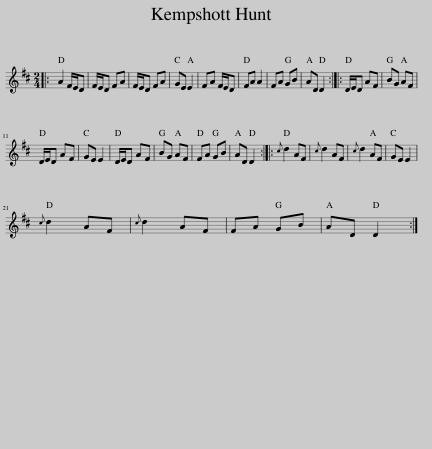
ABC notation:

X:1
L:1/8
M:2/4
I:linebreak $
K:D
V:1 treble
V:1
|: A2 F/E/D | F/E/D FA | F/E/D FA | GE E2 | FA F/E/D | %5
 FA A2 | FA GB | AD D2 :: D/E/D AF | BG AF |$ %10
 D/E/D AF | GE E2 | D/E/D AF | BG AF | FA GB | %15
 AD D2 ::{c} d2 AF |{c} d2 AF |{c} d2 AF | GE E2 |$ %20
{c} d2 AF |{c} d2 AF | FA GB | AD D2 :| %24
